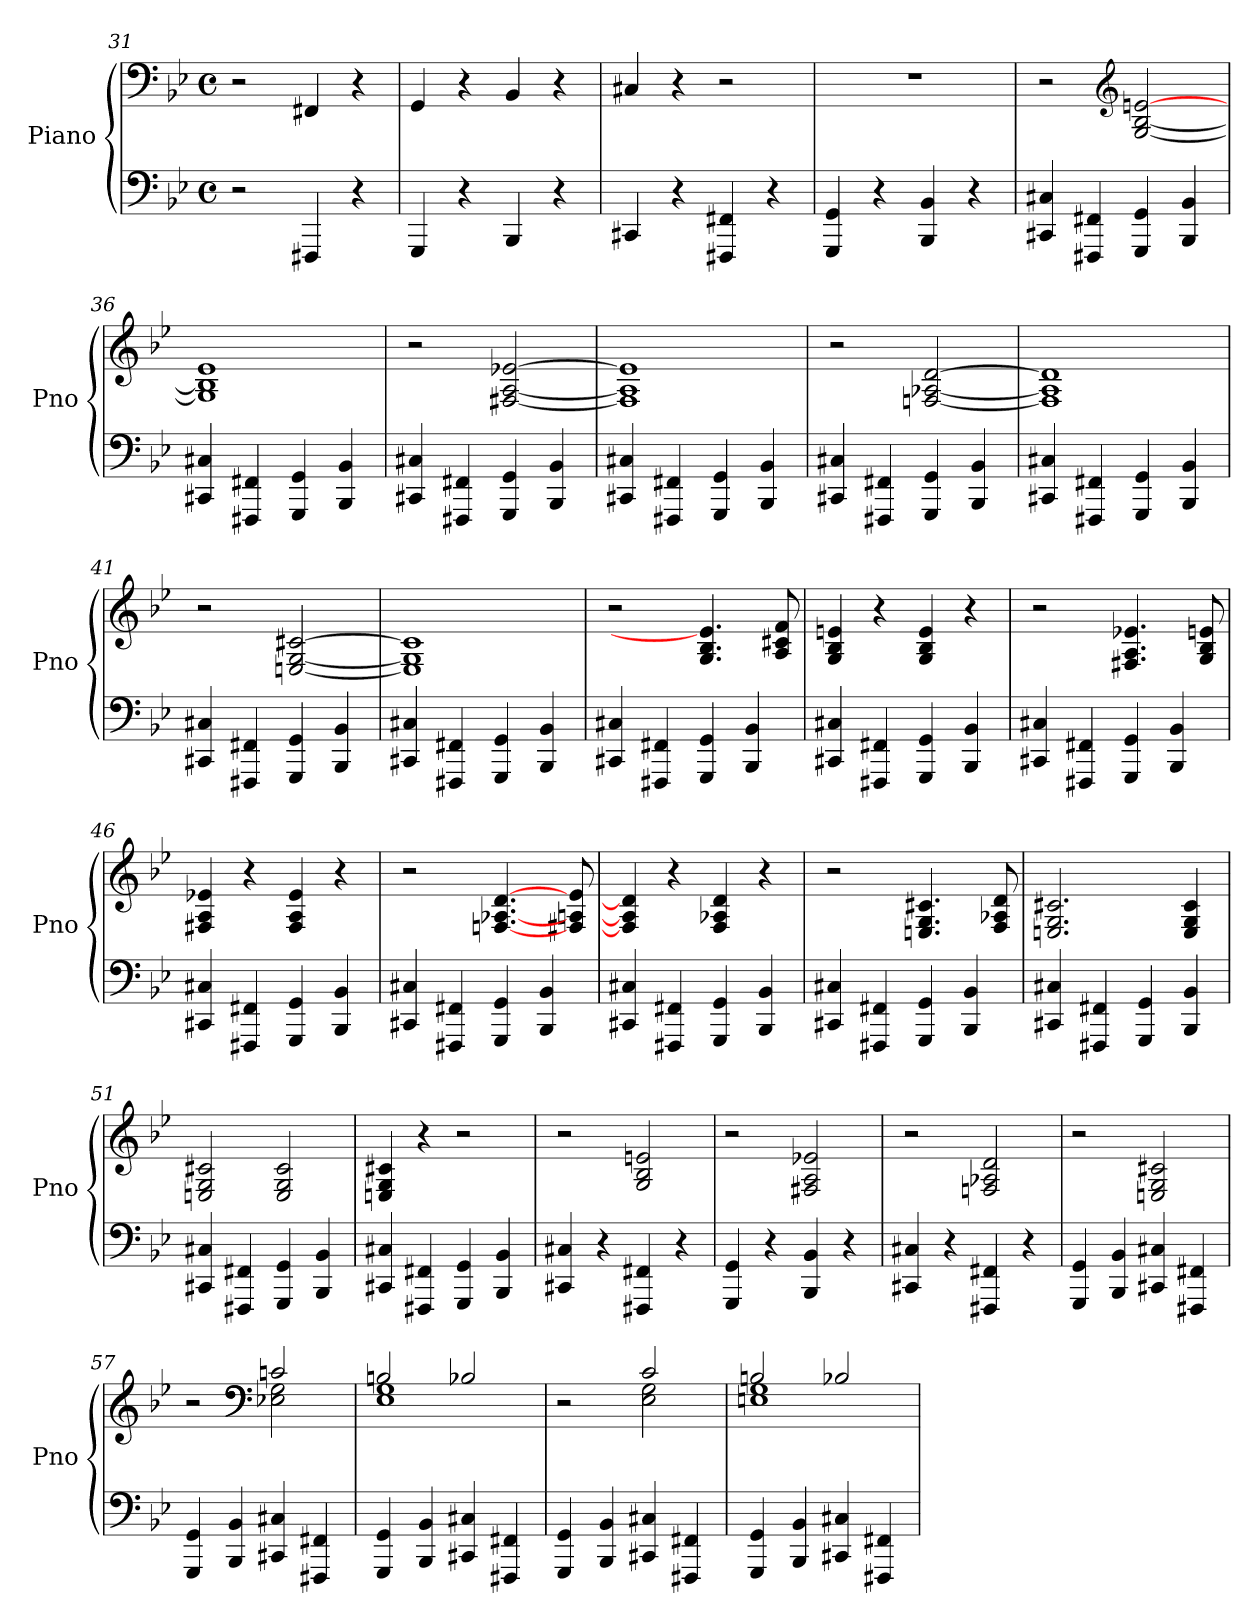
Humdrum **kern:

**kern	**kern
*part2	*part1
*staff2	*staff1
*I"Piano	*I"Piano
*I'Pno	*I'Pno
!!LO:LB:g=z
*clefF4	*clefF4
*k[b-e-]	*k[b-e-]
*M4/4	*M4/4
*met(c)	*met(c)
=31	=31
2r	2r
4FFF#X/	4FF#X/
4r	4r
=32	=32
4GGG/	4GG/
4r	4r
4BBB-/	4BB-/
4r	4r
=33	=33
4CC#X/	4C#X/
4r	4r
4FFF#X/ 4FF#X/	2r
4r	.
=34	=34
4GGG/ 4GG/	1r
4r	.
4BBB-/ 4BB-/	.
4r	.
=35	=35
4CC#X/ 4C#X/	2r
4FFF#X/ 4FF#X/	.
*	*clefG2
4GGG/ 4GG/	[2G/ [2B-/ [2en/
4BBB-/ 4BB-/	.
!!LO:PB:g=z
=36	=36
4CC#X/ 4C#X/	1G] 1B-] 1e-
4FFF#X/ 4FF#X/	.
4GGG/ 4GG/	.
4BBB-/ 4BB-/	.
=37	=37
4CC#X/ 4C#X/	2r
4FFF#X/ 4FF#X/	.
4GGG/ 4GG/	[2F#X/ [2A/ [2e-X/
4BBB-/ 4BB-/	.
=38	=38
4CC#X/ 4C#X/	1F#] 1A] 1e-]
4FFF#X/ 4FF#X/	.
4GGG/ 4GG/	.
4BBB-/ 4BB-/	.
=39	=39
4CC#X/ 4C#X/	2r
4FFF#X/ 4FF#X/	.
4GGG/ 4GG/	[2Fn/ [2A-X/ [2d/
4BBB-/ 4BB-/	.
=40	=40
4CC#X/ 4C#X/	1F] 1A-] 1d]
4FFF#X/ 4FF#X/	.
4GGG/ 4GG/	.
4BBB-/ 4BB-/	.
!!LO:LB:g=z
=41	=41
4CC#X/ 4C#X/	2r
4FFF#X/ 4FF#X/	.
4GGG/ 4GG/	[2En/ [2G/ [2c#X/
4BBB-/ 4BB-/	.
=42	=42
4CC#X/ 4C#X/	1E] 1G] 1c#]
4FFF#X/ 4FF#X/	.
4GGG/ 4GG/	.
4BBB-/ 4BB-/	.
=43	=43
4CC#X/ 4C#X/	2r
4FFF#X/ 4FF#X/	.
4GGG/ 4GG/	4.G/ 4.B-/ 4.e/]
4BBB-/ 4BB-/	.
.	8A/ 8c#X/ 8f/
=44	=44
4CC#X/ 4C#X/	4G/ 4B-/ 4en/
4FFF#X/ 4FF#X/	4r
4GGG/ 4GG/	4G/ 4B-/ 4e/
4BBB-/ 4BB-/	4r
=45	=45
4CC#X/ 4C#X/	2r
4FFF#X/ 4FF#X/	.
4GGG/ 4GG/	4.F#X/ 4.A/ 4.e-X/
4BBB-/ 4BB-/	.
.	8G/ 8B-/ 8en/
!!LO:LB:g=z
=46	=46
4CC#X/ 4C#X/	4F#X/ 4A/ 4e-X/
4FFF#X/ 4FF#X/	4r
4GGG/ 4GG/	4F#/ 4A/ 4e-/
4BBB-/ 4BB-/	4r
=47	=47
4CC#X/ 4C#X/	2r
4FFF#X/ 4FF#X/	.
4GGG/ 4GG/	[4.Fn/ [4.A-X/ [4.d/
4BBB-/ 4BB-/	.
.	8F#X/ 8An/ 8e-/
=48	=48
4CC#X/ 4C#X/	4Fn/] 4A-/] 4d/]
4FFF#X/ 4FF#X/	4r
4GGG/ 4GG/	4F/ 4A-X/ 4d/
4BBB-/ 4BB-/	4r
=49	=49
4CC#X/ 4C#X/	2r
4FFF#X/ 4FF#X/	.
4GGG/ 4GG/	4.En/ 4.G/ 4.c#X/
4BBB-/ 4BB-/	.
.	8F/ 8A-X/ 8d/
=50	=50
4CC#X/ 4C#X/	2.En/ 2.G/ 2.c#X/
4FFF#X/ 4FF#X/	.
4GGG/ 4GG/	.
4BBB-/ 4BB-/	4E/ 4G/ 4c#/
!!LO:LB:g=z
=51	=51
4CC#X/ 4C#X/	2En/ 2G/ 2c#X/
4FFF#X/ 4FF#X/	.
4GGG/ 4GG/	2E/ 2G/ 2c#/
4BBB-/ 4BB-/	.
=52	=52
4CC#X/ 4C#X/	4En/ 4G/ 4c#X/
4FFF#X/ 4FF#X/	4r
4GGG/ 4GG/	2r
4BBB-/ 4BB-/	.
=53	=53
4CC#X/ 4C#X/	2r
4r	.
4FFF#X/ 4FF#X/	2G/ 2B-/ 2en/
4r	.
=54	=54
4GGG/ 4GG/	2r
4r	.
4BBB-/ 4BB-/	2F#X/ 2A/ 2e-X/
4r	.
=55	=55
4CC#X/ 4C#X/	2r
4r	.
4FFF#X/ 4FF#X/	2Fn/ 2A-X/ 2d/
4r	.
!!LO:LB:g=z
=56	=56
4GGG/ 4GG/	2r
4BBB-/ 4BB-/	.
4CC#X/ 4C#X/	2En/ 2G/ 2c#X/
4FFF#X/ 4FF#X/	.
=57	=57
*	*^
4GGG/ 4GG/	2r	2ryy
4BBB-/ 4BB-/	.	.
*	*clefF4	*
4CC#X/ 4C#X/	2cn/	2E-X\ 2G\
4FFF#X/ 4FF#X/	.	.
=58	=58	=58
4GGG/ 4GG/	2Bn/	1E- 1G
4BBB-/ 4BB-/	.	.
4CC#X/ 4C#X/	2B-X/	.
4FFF#X/ 4FF#X/	.	.
=59	=59	=59
4GGG/ 4GG/	2r	2ryy
4BBB-/ 4BB-/	.	.
4CC#X/ 4C#X/	2c/	2E-\ 2G\
4FFF#X/ 4FF#X/	.	.
=60	=60	=60
4GGG/ 4GG/	2Bn/	1En 1G
4BBB-/ 4BB-/	.	.
4CC#X/ 4C#X/	2B-X/	.
4FFF#X/ 4FF#X/	.	.
*	*v	*v
=	=
*-	*-
